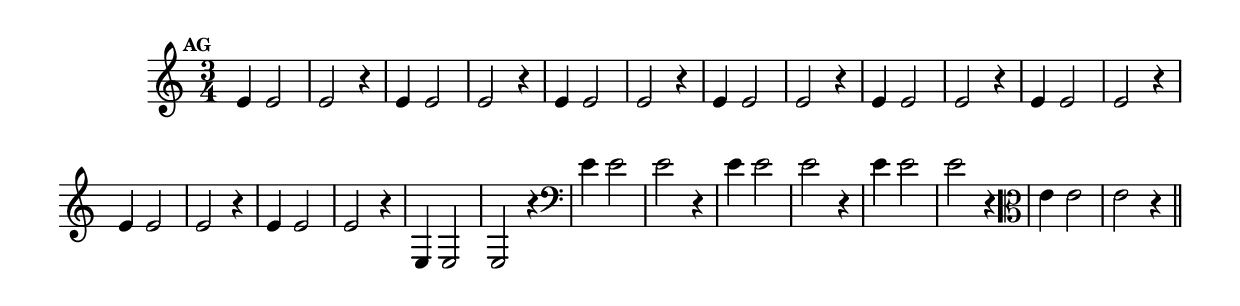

\version "2.14.2"

%\header { texidoc="Perguntas e Respostas"}

\relative c' {

  \override Staff.TimeSignature #'style = #'()
  \time 3/4 
  \override Score.BarNumber #'transparent = ##t
                                %\override Score.RehearsalMark #'font-family = #'roman
  \override Score.RehearsalMark #'font-size = #-2
  \override Score.BarNumber #'transparent = ##t
  \set Score.markFormatter = #format-mark-numbers

  \mark 32 

                                % CLARINETE

  \tag #'cl {
    e4 e2 | e r4 
  }

                                % FLAUTA

  \tag #'fl {
    e4 e2 | e r4 
  }

                                % OBOÉ

  \tag #'ob {
    e4 e2 | e r4 
  }

                                % SAX ALTO

  \tag #'saxa {
    e4 e2 | e r4 
  }

                                % SAX TENOR

  \tag #'saxt {
    e4 e2 | e r4 
  }

                                % SAX GENES

  \tag #'saxg {
    e4 e2 | e r4 
  }

                                % TROMPETE

  \tag #'tpt {
    e4 e2 | e r4 
  }

                                % TROMPA

  \tag #'tpa {
    e4 e2 | e r4 
  }

                                % TROMPA OP

  \tag #'tpaop {
    e,4 e2 | e r4 
  }

                                % TROMBONE

  \tag #'tbn {
    \clef bass
    e'4 e2 | e r4 
  }

                                % TUBA MIB

  \tag #'tbamib {
    \clef bass
    e4 e2 | e r4 
  }

                                % TUBA SIB

  \tag #'tbasib {
    \clef bass
    e4 e2 | e r4 
  }

                                % VIOLA

  \tag #'vla {
    \clef alto
    e4 e2 | e r4 
  }

                                % FINAL

  \bar "||"

}
